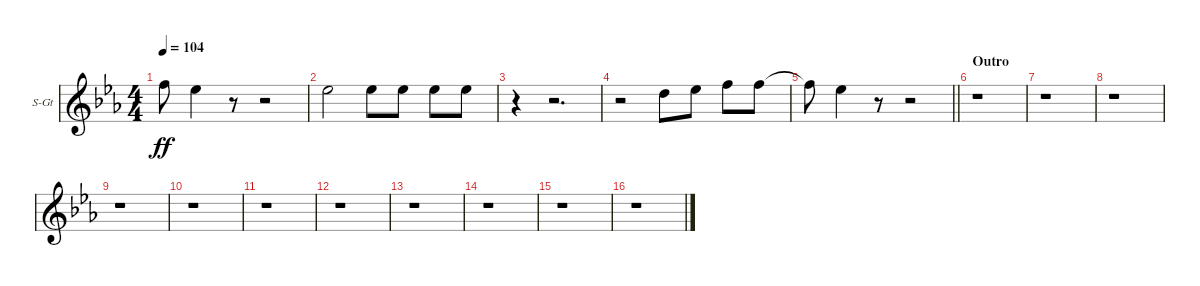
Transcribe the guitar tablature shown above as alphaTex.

\bracketExtendMode groupsimilarinstruments
\firstSystemTrackNameOrientation horizontal
\otherSystemsTrackNameOrientation horizontal
\track ("Choir 2 " "S-Gt") {instrument lead6voice}
\staff {score}
\tuning (E4 B3 G3 D3 A2 E2)
\displaytranspose 12
\ts (4 4)
\tempo 104
\clef g2
\ks eb
6.2{t}.8{dy ff} 8.3.4 r.8 r.2 |
8.3.2 8.3.8 8.3.8 8.3.8 8.3.8 |
r.4 r.2{d} |
r.2 7.3.8 8.3.8 6.2.8 6.2.8 |
\barLineRight lightlight
6.2{t}.8 8.3.4 r.8 r.2 |
\section ("" "Outro")
r.1 |
r.1 |
r.1 |
r.1 |
r.1 |
r.1 |
r.1 |
r.1 |
r.1 |
r.1 |
r.1
